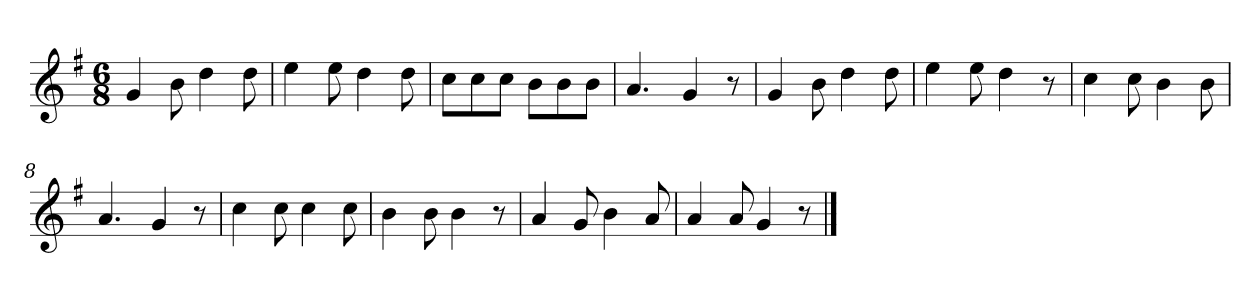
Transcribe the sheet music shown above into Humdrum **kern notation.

**kern
*part1
*staff1
*k[f#]
*M6/8
*MM120
=1
4g
8b
4dd
8dd
=2
4ee
8ee
4dd
8dd
=3
8ccL
8cc
8ccJ
8bL
8b
8bJ
=4
4.a
4g
8r
=5
4g
8b
4dd
8dd
=6
4ee
8ee
4dd
8r
=7
4cc
8cc
4b
8b
=8
4.a
4g
8r
=9
4cc
8cc
4cc
8cc
=10
4b
8b
4b
8r
=11
4a
8g
4b
8a
=12
4a
8a
4g
8r
==
*-
